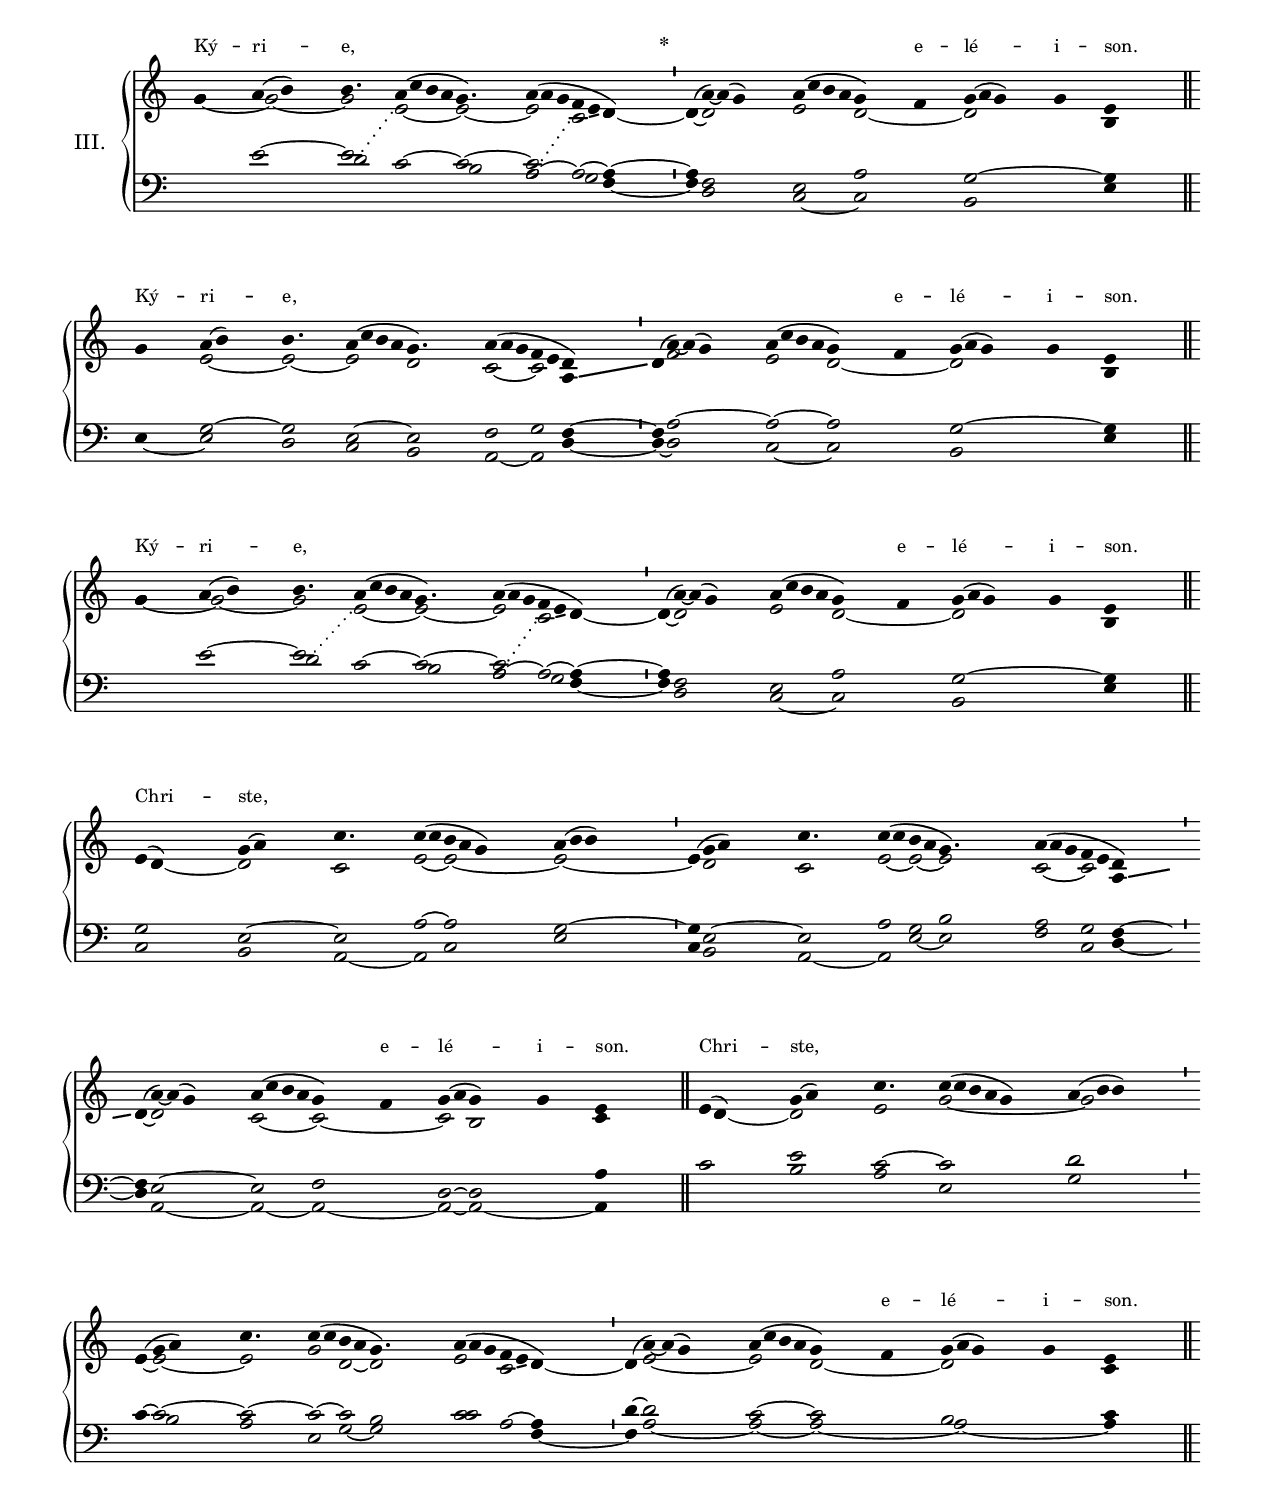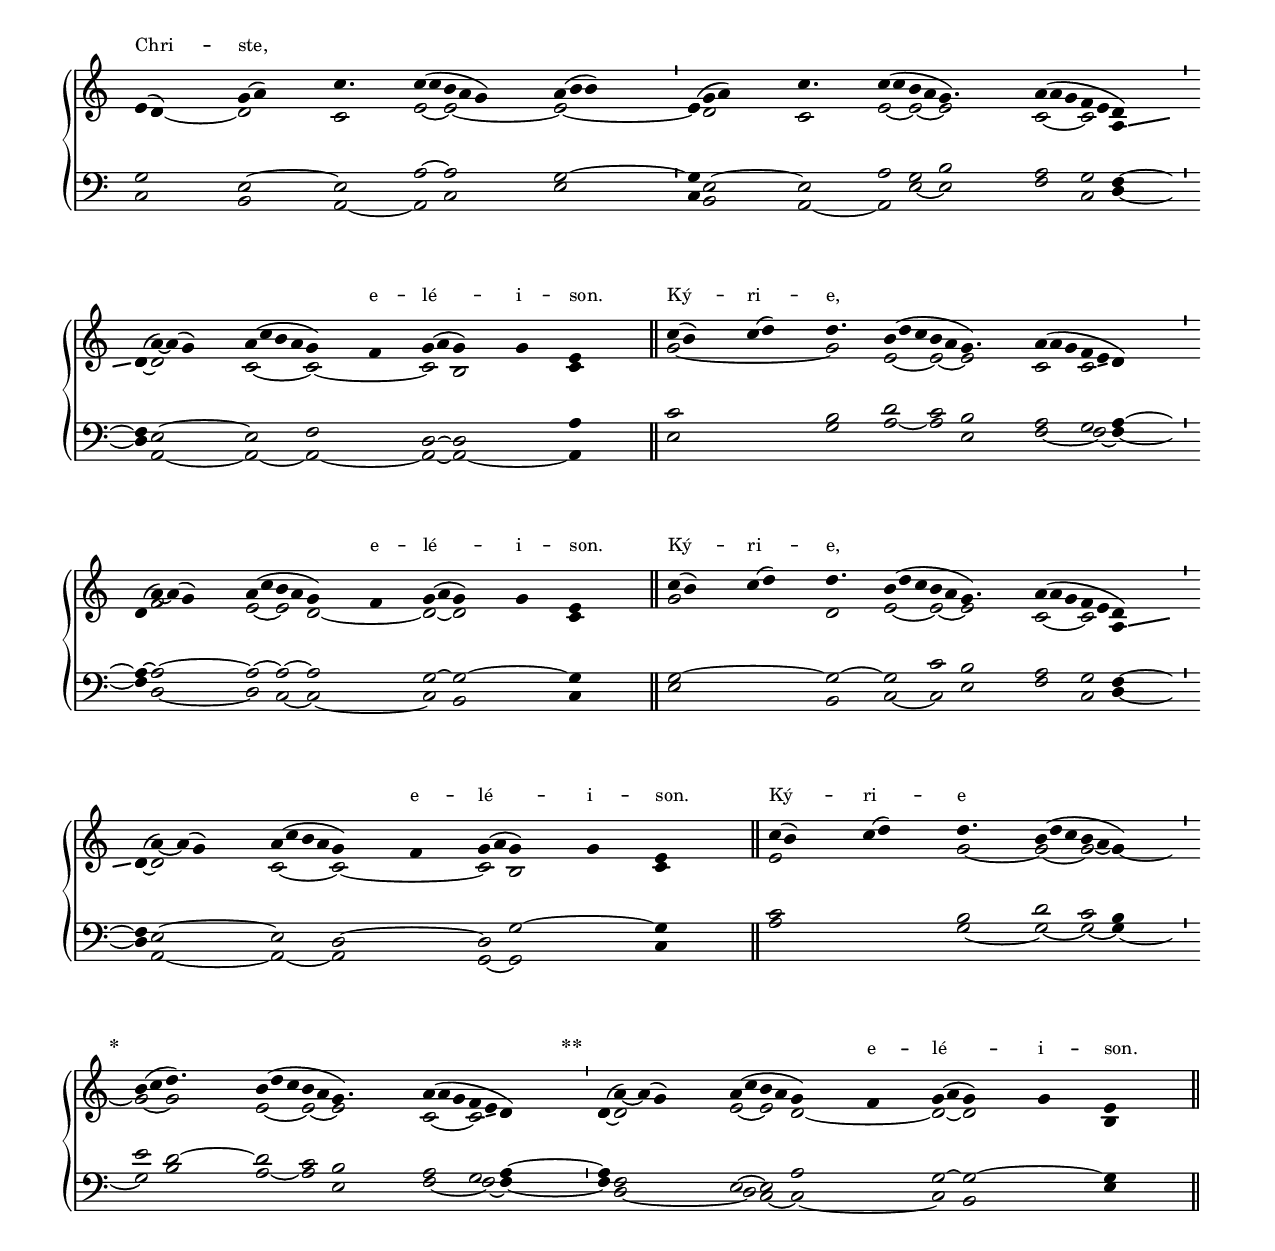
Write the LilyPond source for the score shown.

\version "2.18"
\include "gregorian.ly"
\include "noh2.ily"

%Page reference: page v.11
%(volume.page)

% Proofed 2/13

global = {
 \key e \phrygian
 \cadenzaOn 
 \override Glissando #'thickness = #2.0
}

chantText = \lyricmode {
Ký -- ri -- e, _ _ 
\set stanza = " * " _ _ e -- lé -- i -- son. 
Ký -- ri -- e, _ _ _ _ e -- lé -- i -- son. 
Ký -- ri -- e, _ _ _ _ e -- lé -- i -- son. 
Chri -- ste, _ _ _ _ _ _ _ _ _ e -- lé -- i -- son. 
Chri -- ste, _ _ _ _ _ _ _ _ _ e -- lé -- i -- son. 
Chri -- ste, _ _ _ _ _ _ _ _ _ e -- lé -- i -- son. 
Ký -- ri -- e, _ _ _ _ e -- lé -- i -- son. 
Ký -- ri -- e, _ _ _ _ e -- lé -- i -- son. 
Ký -- ri -- e _ 
\set stanza = " * " _ _ _ 
\set stanza = " ** "  _ _ e -- lé -- i -- son. }

chantMusic = {
\tieDown   g'4 a'4 ( b'4) b'4. a'4 ( c''4 b'4 a'4 g'4.) a'4 ( a'4 g'4 f'4 e'4 d'4) \divisioMinima
 d'4 ( a'4) ~ a'4 ( g'4) a'4 ( c''4 b'4 a'4 g'4) f'4 g'4 ( a'4 g'4) g'4 e'4 \finalis
 \forceBreak
 g'4 a'4 ( b'4) b'4. a'4 ( c''4 b'4 a'4 g'4.) a'4 ( a'4 g'4 f'4 e'4 d'4) \divisioMinima
 d'4 ( a'4) ~ a'4 ( g'4) a'4 ( c''4 b'4 a'4 g'4) f'4 g'4 ( a'4 g'4) g'4 e'4 \finalis
 \forceBreak
 g'4 a'4 ( b'4) b'4. a'4 ( c''4 b'4 a'4 g'4.) a'4 ( a'4 g'4 f'4 e'4 d'4) \divisioMinima
 d'4 ( a'4) ~ a'4 ( g'4) a'4 ( c''4 b'4 a'4 g'4) f'4 g'4 ( a'4 g'4) g'4 e'4 \finalis
 \forceBreak
 e'4 ( d'4) g'4 ( a'4) c''4. c''4 ( c''4 b'4 a'4 g'4) a'4 ( b'4 b'4) \divisioMinima
 e'4 ( g'4 a'4) c''4. c''4 ( c''4 b'4 a'4 g'4.) a'4 ( a'4 g'4 f'4 e'4 d'4) \divisioMinima
 \forceBreak
 d'4 ( a'4) ~ a'4 ( g'4) a'4 ( c''4 b'4 a'4 g'4) f'4 g'4 ( a'4 g'4) g'4 e'4 \finalis
 e'4 ( d'4) g'4 ( a'4) c''4. c''4 ( c''4 b'4 a'4 g'4) a'4 ( b'4 b'4) \divisioMinima
 \forceBreak
 e'4 ( g'4 a'4) c''4. c''4 ( c''4 b'4 a'4 g'4.) a'4 ( a'4 g'4 f'4 e'4 d'4) \divisioMinima
 d'4 ( a'4) ~ a'4 ( g'4) a'4 ( c''4 b'4 a'4 g'4) f'4 g'4 ( a'4 g'4) g'4 e'4 \finalis
 \forceBreak
 e'4 ( d'4) g'4 ( a'4) c''4. c''4 ( c''4 b'4 a'4 g'4) a'4 ( b'4 b'4) \divisioMinima
 e'4 ( g'4 a'4) c''4. c''4 ( c''4 b'4 a'4 g'4.) a'4 ( a'4 g'4 f'4 e'4 d'4) \divisioMinima
 \forceBreak
 d'4 ( a'4) ~ a'4 ( g'4) a'4 ( c''4 b'4 a'4 g'4) f'4 g'4 ( a'4 g'4) g'4 e'4 \finalis
 c''4 ( b'4) c''4 ( d''4) d''4.
 b'4 ( d''4 c''4 b'4 a'4 g'4.) a'4 ( a'4 g'4 f'4 e'4 d'4) \divisioMinima \forceBreak
 d'4 ( a'4) ~ a'4 ( g'4) a'4 ( c''4 b'4 a'4 g'4) f'4 g'4 ( a'4 g'4) g'4 e'4 \finalis
 c''4 ( b'4) c''4 ( d''4) d''4. b'4 ( d''4 c''4 b'4 a'4 g'4.) a'4 ( a'4 g'4 f'4 e'4 d'4) \divisioMinima \forceBreak
 d'4 ( a'4) ~ a'4 ( g'4) a'4 ( c''4 b'4 a'4 g'4) f'4 g'4 ( a'4 g'4) g'4 e'4 \finalis
 c''4 ( b'4) c''4 ( d''4) d''4. b'4 ( d''4 c''4 b'4 a'4 g'4) \divisioMinima \forceBreak
 b'4 ( c''4 d''4.) b'4 ( d''4 c''4 b'4 a'4 g'4.)
 a'4 ( a'4 g'4 f'4 e'4 d'4) \divisioMinima
 d'4 ( a'4) ~ a'4 ( g'4) a'4 ( c''4 b'4 a'4 g'4) f'4 g'4 ( a'4 g'4) g'4 e'4 \finalis

}

altoMusic = {
g'4 ~ g'2 ~ g'2*3/4 e'2*4/2 ~ e'2*3/4 ~ e'2*3/2 c'2 -\tweak Glissando.Y-offset #-0.8 \glissando d'4 ~ \divisioMinima
d'4 ~ d'2*3/2 e'2*4/2 d'2 ~ d'2*4/2 b4 \finalis
r4 e'2 ~ e'2*3/4 ~ e'2*4/2 d'2*3/4 c'2*3/2 ~ c'2 a4 \glissando \divisioMinima
d'4 f'2*3/2 e'2*4/2 d'2 ~ d'2*4/2 b4 \finalis
g'4 ~ g'2 ~ g'2*3/4 e'2*4/2 ~ e'2*3/4 ~ e'2*3/2 c'2 -\tweak Glissando.Y-offset #-0.8 \glissando d'4 ~ \divisioMinima
d'4 ~ d'2*3/2 e'2*4/2 d'2 ~ d'2*4/2 b4 \finalis
r4 d'4 ~ d'2 c'2*3/4 e'2 ~ e'2*3/2 ~ e'2*3/2 ~ \divisioMinima
e'4 d'2 c'2*3/4 e'2 ~ e'2 ~ e'2*3/4 c'2*3/2 ~ c'2 \allowVoiceLineBreak a4
-\tweak Glissando.Y-offset #-0.8 \glissando
\divisioMinima
d'4 ~ d'2*3/2 c'2*4/2 ~ c'2 ~ c'2 b2 c'4 \finalis
r4 d'4 ~ d'2 e'2*3/4 g'2*5/2 ~ g'2*3/2 \divisioMinima
e'4 ~ e'2 ~ e'2*3/4 g'2 d'2 ~ d'2*3/4 e'2*3/2 c'2 -\tweak Glissando.Y-offset #-0.8 \glissando d'4 ~ \divisioMinima
d'4 e'2*3/2 ~ e'2*4/2 d'2 ~ d'2*4/2 c'4 \finalis
r4 d'4 ~ d'2 c'2*3/4 e'2 ~ e'2*3/2 ~ e'2*3/2 ~ \divisioMinima
e'4 d'2 c'2*3/4 e'2 ~ e'2 ~ e'2*3/4 c'2*3/2 ~ c'2 \allowVoiceLineBreak a4
-\tweak Glissando.Y-offset #-0.8 \glissando
\divisioMinima
d'4 ~ d'2*3/2 c'2*4/2 ~ c'2 ~ c'2 b2 c'4 \finalis
g'2*4/2 ~ g'2*3/4 e'2*3/2 ~ e'2 ~ e'2*3/4 c'2*3/2 c'2 -\tweak Glissando.Y-offset #-0.8 \glissando d'4 \divisioMinima
r4 f'2*3/2 e'2 ~ e'2 d'2 ~ d'2 ~ d'2 c'4 \finalis
g'2*4/2 d'2*3/4 e'2*3/2 ~ e'2 ~ e'2*3/4 c'2*3/2 ~ c'2 \allowVoiceLineBreak a4
-\tweak Glissando.Y-offset #-0.8 \glissando
\divisioMinima
d'4 ~ d'2*3/2 c'2*4/2 ~ c'2 ~ c'2 b2 c'4 \finalis
e'2*4/2 g'2*3/4 ~ g'2*3/2 ~ g'2 ~ g'4 ~ \divisioMinima
g'2 ~ g'2*3/4 e'2*3/2 ~ e'2 ~ e'2*3/4 c'2*3/2 ~ c'2 -\tweak Glissando.Y-offset #-0.8 \glissando d'4 \divisioMinima
d'4 ~ d'2*3/2 e'2 ~ e'2 d'2 ~ d'2 ~ d'2 b4 \finalis
}

tenorMusic = {
r4 e'2 ~ e'2*3/4 c'2*4/2 ~ c'2*3/4 ~ <c' a>2*3/2 ~ a2 ~ a4 ~ \divisioMinima
a4 f2*3/2 e2*4/2 a2 g2*4/2 ~ g4 \finalis
r4 g2 ~ g2*3/4 e2*4/2 ~ e2*3/4 f2*3/2 g2 f4 ~ \divisioMinima
f4 a2*3/2 ~ a2*4/2 ~ a2 g2*4/2 ~ g4 \finalis
r4 e'2 ~ e'2*3/4 c'2*4/2 ~ c'2*3/4 ~ <c' a>2*3/2 ~ a2 ~ a4 ~ \divisioMinima
a4 f2*3/2 e2*4/2 a2 g2*4/2 ~ g4 \finalis
g2 e2 ~ e2*3/4 a2 ~ a2*3/2 g2*3/2 ~ \divisioMinima
g4 e2 ~ e2*3/4 a2 g2 b2*3/4 a2*3/2 g2 f4 ~ \divisioMinima
f4 e2*3/2 ~ e2*4/2 f2 d2 ~ d2 a4 \finalis
c'2 e'2 c'2*3/4 ~ c'2*5/2 d'2*3/2 \divisioMinima
c'4 ~ c'2 ~ c'2*3/4 ~ c'2 ~ c'2 b2*3/4 \shiftRight c'2*3/2 a2 ~ a4 \divisioMinima
d'4 ~ d'2*3/2 c'2*4/2 ~ c'2 b2*4/2 c'4 \finalis
g2 e2 ~ e2*3/4 a2 ~ a2*3/2 g2*3/2 ~ \divisioMinima
g4 e2 ~ e2*3/4 a2 g2 b2*3/4 a2*3/2 g2 f4 ~ \divisioMinima
f4 e2*3/2 ~ e2*4/2 f2 d2 ~ d2 a4 \finalis
c'2*4/2 b2*3/4 d'2*3/2 c'2 b2*3/4 a2*3/2 g2 a4 ~ \divisioMinima
a4 ~ a2*3/2 ~ a2 ~ a2 ~ a2 g2 ~ g2 ~ g4 \finalis
g2*4/2 ~ g2*3/4 ~ g2*3/2 c'2 b2*3/4 a2*3/2 g2 f4 ~ \divisioMinima
f4 e2*3/2 ~ e2*4/2 d2 ~ d2 g2 ~ g4 \finalis
c'2*4/2 b2*3/4 d'2*3/2 c'2 b4 \divisioMinima
e'2 d'2*3/4 ~ d'2*3/2 c'2 b2*3/4 a2*3/2 g2 a4 ~ \divisioMinima
a4 f2*3/2 e2 ~ e2 a2 g2 ~ g2 ~ g4 \finalis
}

bassMusic = {
r2*3/2 d'2*11/4 b2*3/4 a2*3/2 g2 f4 ~ \divisioMinima
f4 d2*3/2 c2*4/2 ~ c2 b,2*4/2 e4 \finalis
e4 ~ e2 d2*3/4 c2*4/2 b,2*3/4 a,2*3/2 ~ a,2 d4 ~ \divisioMinima
d4 ~ d2*3/2 c2*4/2 ~ c2 b,2*4/2 e4 \finalis
r2*3/2 d'2*3/4 r2*4/2 b2*3/4 a2*3/2 g2 f4 ~ \divisioMinima
f4 d2*3/2 c2*4/2 ~ c2 b,2*4/2 e4 \finalis
c2 b,2 a,2*3/4 ~ a,2 c2*3/2 e2*3/2 \divisioMinima
c4 b,2 a,2*3/4 ~ a,2 e2 ~ e2*3/4 f2*3/2 c2 d4 ~ \divisioMinima
d4 a,2*3/2 ~ a,2*4/2 ~ a,2 ~ a,2 ~ a,2 ~ a,4 \finalis
r2 b2 a2*3/4 e2*5/2 g2*3/2 \divisioMinima
r4 b2 a2*3/4 e2 g2 ~ g2*3/4 c'2*3/2 r2 f4 ~ \divisioMinima
f4 a2*3/2 ~ a2*4/2 ~ a2 ~ a2*4/2 ~ a4 \finalis
c2 b,2 a,2*3/4 ~ a,2 c2*3/2 e2*3/2 \divisioMinima
c4 b,2 a,2*3/4 ~ a,2 e2 ~ e2*3/4 f2*3/2 c2 d4 ~ \divisioMinima
d4 a,2*3/2 ~ a,2*4/2 ~ a,2 ~ a,2 ~ a,2 ~ a,4 \finalis
e2*4/2 g2*3/4 a2*3/2 ~ a2 e2*3/4 f2*3/2 ~ f2 ~ f4 ~ \divisioMinima
f4 d2*3/2 ~ d2 c2 ~ c2 ~ c2 b,2 c4 \finalis
e2*4/2 b,2*3/4 c2*3/2 ~ c2 e2*3/4 f2*3/2 c2 d4 ~ \divisioMinima
d4 a,2*3/2 ~ a,2*4/2 ~ a,2 g,2 ~ g,2 c4 \finalis
a2*4/2 g2*3/4 ~ g2*3/2 ~ g2 ~ g4 ~ \divisioMinima
g2 b2*3/4 a2*3/2 ~ a2 e2*3/4 f2*3/2 ~ f2 ~ f4 ~ \divisioMinima
f4 d2*3/2 ~ d2 c2 ~ c2 ~ c2 b,2 e4 \finalis
}

voiceLines = {
\voiceLineStyle


s2*3/2
\allowVoiceLineBreak
\voiceLine "down" "up" e'4*3/2 e'2*1/2


s2*9/4
\allowVoiceLineBreak
\voiceLine "down" "up" c'2*3/2 c'2*1/2


s2*2/2
\allowVoiceLineBreak
\offsetVoiceLineY
\voiceLine "down" "down" f2*1/2 f2*1/2


s2*47/2
\allowVoiceLineBreak
\voiceLine "down" "up" e'4*3/2 e'2*1/2


s2*9/4
\allowVoiceLineBreak
\voiceLine "down" "up" c'2*3/2 c'2*1/2


s2*2/2
\allowVoiceLineBreak
\offsetVoiceLineY
\voiceLine "down" "down" f2*1/2 f2*1/2


s2*240/2
\allowVoiceLineBreak
\offsetVoiceLineY
\voiceLine "down" "down" f2*1/2 f2*1/2


}

\score{
  <<
    \new Lyrics
    \new GrandStaff <<
      \set GrandStaff.autoBeaming = ##f
      \set GrandStaff.instrumentName = \markup \center-column {
        "III."
      }
      \new Staff = up <<
        \new Voice = "chant" {
          \voiceOne \global \chantMusic
        }
        \new Voice {
          \voiceTwo \global \altoMusic
        }
      >>

      \new Staff = down <<
        \clef bass
        \new Voice {
          \voiceOne \global \tenorMusic
        }
        \new Voice {
          \voiceTwo \global \bassMusic
        }
	\new Voice {
        \voiceThree \global \voiceLines
        }
      >>
    >>
    \context Lyrics {
      \lyricsto chant {
      \chantText
    }
    }
  >>
  \layout{
  }
  
}
